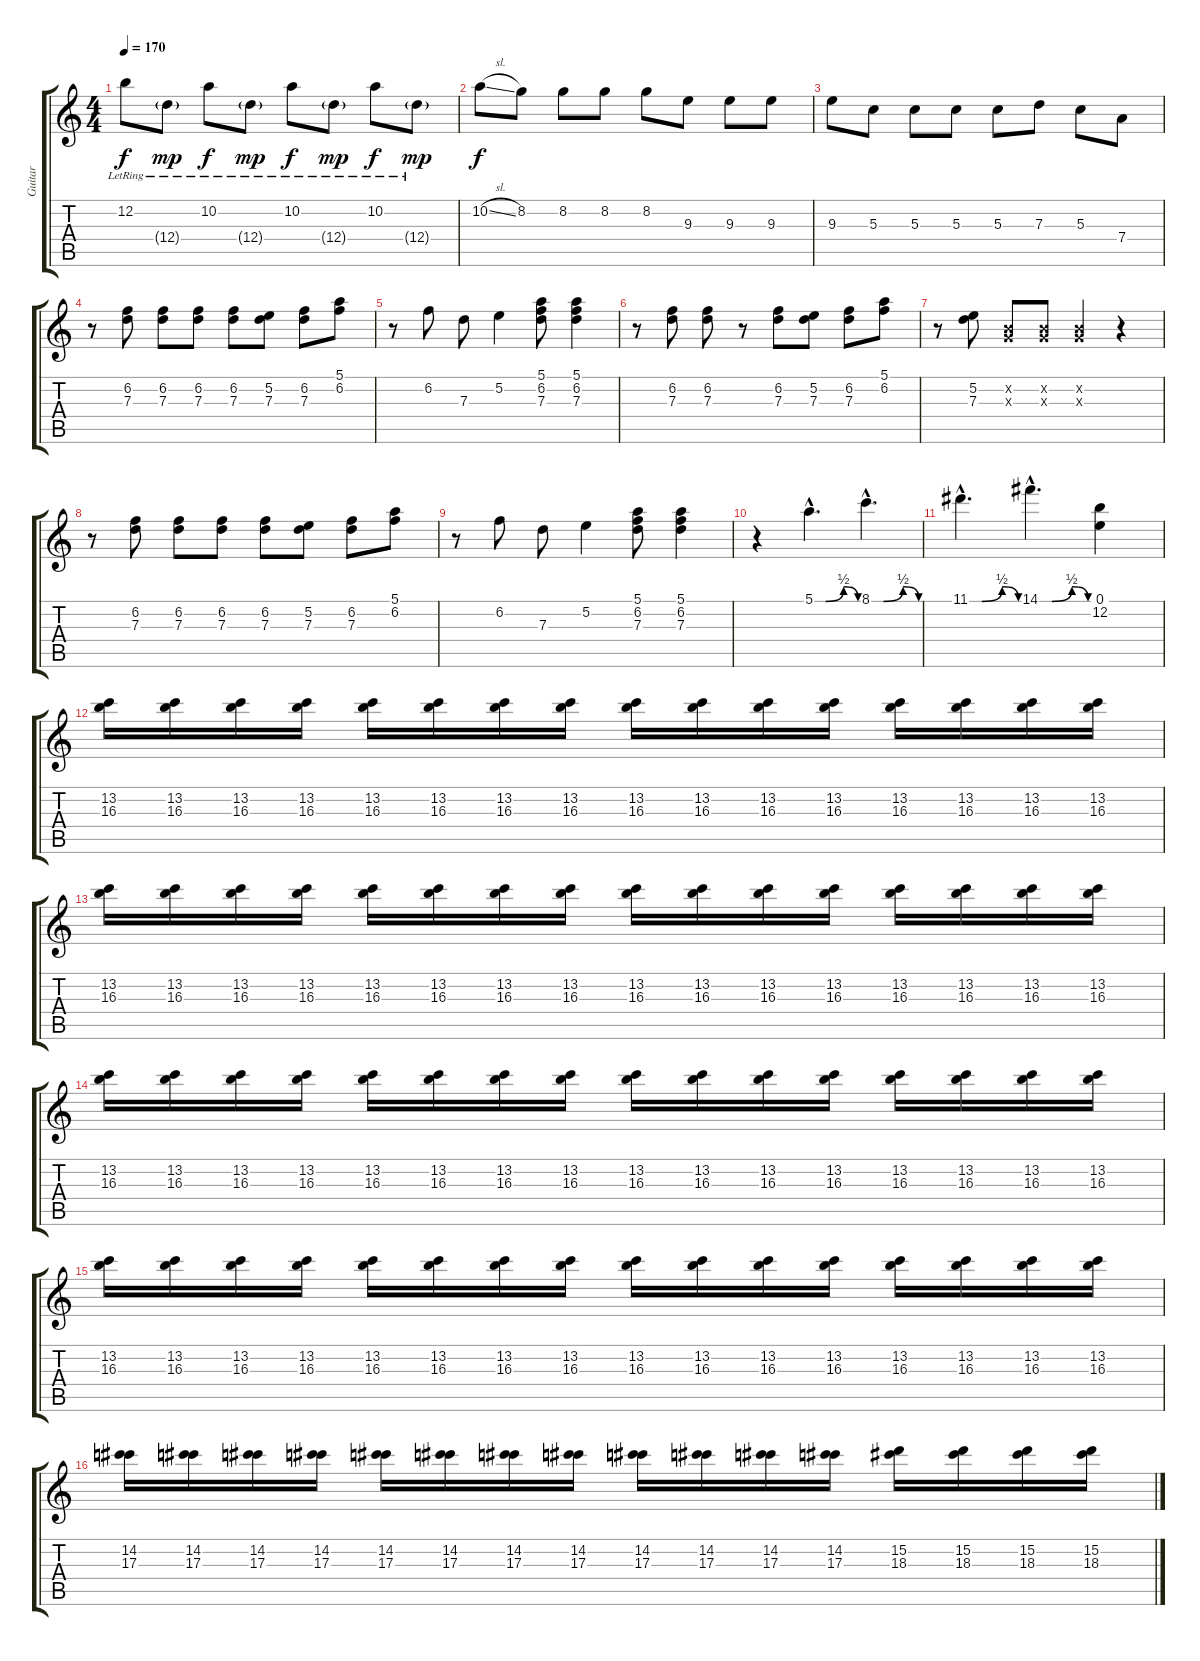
\track ("Guitar" "Guitar") {instrument distortionguitar}
\staff {score tabs}
\tuning (E4 B3 G3 D3 A2 E2) {hide}
\ts (4 4)
\tempo 170
\clef g2
\ks c
12.2{lr}.8{dy f} 12.4{g lr}.8{dy mp} 10.2{lr}.8{dy f} 12.4{g lr}.8{dy mp} 10.2{lr}.8{dy f} 12.4{g lr}.8{dy mp} 10.2{lr}.8{dy f} 12.4{g lr}.8{dy mp} |
10.2{sl}.8{dy f} 8.2.8 8.2.8 8.2.8 8.2.8 9.3.8 9.3.8 9.3.8 |
9.3.8 5.3.8 5.3.8 5.3.8 5.3.8 7.3.8 5.3.8 7.4.8 |
r.8 (6.2 7.3).8 (6.2 7.3).8 (6.2 7.3).8 (6.2 7.3).8 (5.2 7.3).8 (6.2 7.3).8 (5.1 6.2).8 |
r.8 6.2.8 7.3.8 5.2.4 (5.1 6.2 7.3).8 (5.1 6.2 7.3).4 |
r.8 (6.2 7.3).8 (6.2 7.3).8 r.8 (6.2 7.3).8 (5.2 7.3).8 (6.2 7.3).8 (5.1 6.2).8 |
r.8 (5.2 7.3).8 (0.2{x} 0.3{x}).8 (0.2{x} 0.3{x}).8 (0.2{x} 0.3{x}).4 r.4 |
r.8 (6.2 7.3).8 (6.2 7.3).8 (6.2 7.3).8 (6.2 7.3).8 (5.2 7.3).8 (6.2 7.3).8 (5.1 6.2).8 |
r.8 6.2.8 7.3.8 5.2.4 (5.1 6.2 7.3).8 (5.1 6.2 7.3).4 |
r.4 5.1{be (custom 0 0 15 0 40 2 60 0) hac}.4{d} 8.1{be (custom 0 0 15 0 40 2 60 0) hac}.4{d} |
11.1{be (custom 0 0 15 0 40 2 60 0) hac}.4{d} 14.1{be (custom 0 0 15 0 40 2 60 0) hac}.4{d} (0.1 12.2).4 |
(13.2 16.3).16{volume 9} (13.2 16.3).16 (13.2 16.3).16 (13.2 16.3).16 (13.2 16.3).16 (13.2 16.3).16 (13.2 16.3).16 (13.2 16.3).16 (13.2 16.3).16 (13.2 16.3).16 (13.2 16.3).16 (13.2 16.3).16 (13.2 16.3).16 (13.2 16.3).16 (13.2 16.3).16 (13.2 16.3).16 |
(13.2 16.3).16 (13.2 16.3).16 (13.2 16.3).16 (13.2 16.3).16 (13.2 16.3).16 (13.2 16.3).16 (13.2 16.3).16 (13.2 16.3).16 (13.2 16.3).16 (13.2 16.3).16 (13.2 16.3).16 (13.2 16.3).16 (13.2 16.3).16 (13.2 16.3).16 (13.2 16.3).16 (13.2 16.3).16 |
(13.2 16.3).16 (13.2 16.3).16 (13.2 16.3).16 (13.2 16.3).16 (13.2 16.3).16 (13.2 16.3).16 (13.2 16.3).16 (13.2 16.3).16 (13.2 16.3).16 (13.2 16.3).16 (13.2 16.3).16 (13.2 16.3).16 (13.2 16.3).16 (13.2 16.3).16 (13.2 16.3).16 (13.2 16.3).16 |
(13.2 16.3).16 (13.2 16.3).16 (13.2 16.3).16 (13.2 16.3).16 (13.2 16.3).16 (13.2 16.3).16 (13.2 16.3).16 (13.2 16.3).16 (13.2 16.3).16 (13.2 16.3).16 (13.2 16.3).16 (13.2 16.3).16 (13.2 16.3).16 (13.2 16.3).16 (13.2 16.3).16 (13.2 16.3).16 |
(14.2 17.3).16 (14.2 17.3).16 (14.2 17.3).16 (14.2 17.3).16 (14.2 17.3).16 (14.2 17.3).16 (14.2 17.3).16 (14.2 17.3).16 (14.2 17.3).16 (14.2 17.3).16 (14.2 17.3).16 (14.2 17.3).16 (15.2 18.3).16 (15.2 18.3).16 (15.2 18.3).16 (15.2 18.3).16
